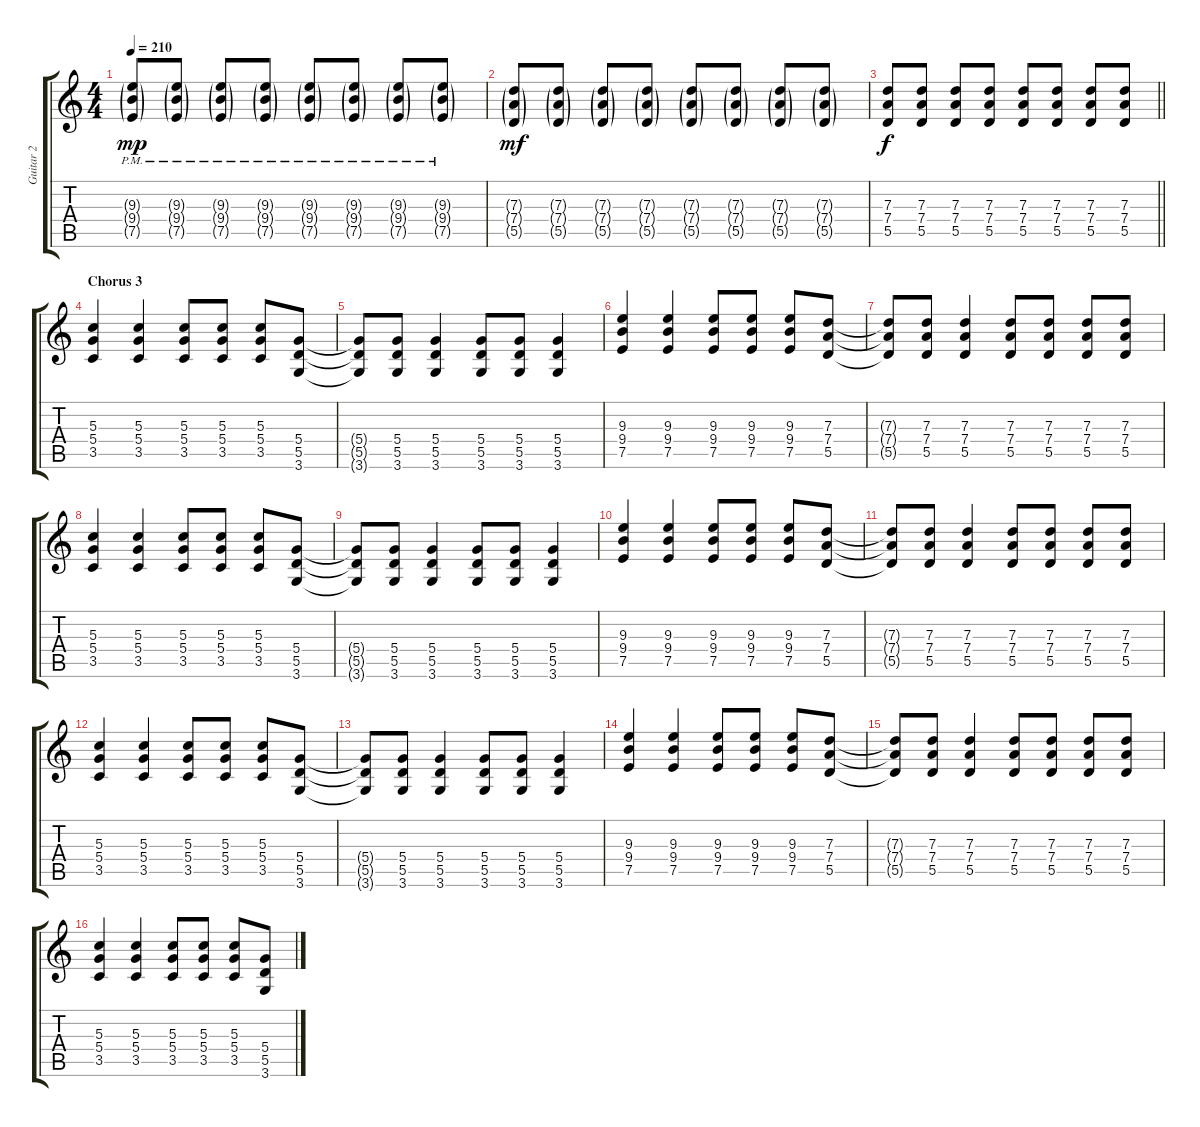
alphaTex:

\track ("Guitar 2" "Guitar 2") {instrument distortionguitar}
\staff {score tabs}
\tuning (E4 B3 G3 D3 A2 E2) {hide}
\ts (4 4)
\tempo 210
\clef g2
\ks c
(9.3{g pm} 9.4{g pm} 7.5{g pm}).8{dy mp} (9.3{g pm} 9.4{g pm} 7.5{g pm}).8 (9.3{g pm} 9.4{g pm} 7.5{g pm}).8 (9.3{g pm} 9.4{g pm} 7.5{g pm}).8 (9.3{g pm} 9.4{g pm} 7.5{g pm}).8 (9.3{g pm} 9.4{g pm} 7.5{g pm}).8 (9.3{g pm} 9.4{g pm} 7.5{g pm}).8 (9.3{g pm} 9.4{g pm} 7.5{g pm}).8 |
(7.3{g} 7.4{g} 5.5{g}).8{dy mf} (7.3{g} 7.4{g} 5.5{g}).8 (7.3{g} 7.4{g} 5.5{g}).8 (7.3{g} 7.4{g} 5.5{g}).8 (7.3{g} 7.4{g} 5.5{g}).8 (7.3{g} 7.4{g} 5.5{g}).8 (7.3{g} 7.4{g} 5.5{g}).8 (7.3{g} 7.4{g} 5.5{g}).8 |
\barLineRight lightlight
(7.3 7.4 5.5).8{dy f} (7.3 7.4 5.5).8 (7.3 7.4 5.5).8 (7.3 7.4 5.5).8 (7.3 7.4 5.5).8 (7.3 7.4 5.5).8 (7.3 7.4 5.5).8 (7.3 7.4 5.5).8 |
\section ("" "Chorus 3")
(5.3 5.4 3.5).4 (5.3 5.4 3.5).4 (5.3 5.4 3.5).8 (5.3 5.4 3.5).8 (5.3 5.4 3.5).8 (5.4 5.5 3.6).8 |
(5.4{t} 5.5{t} 3.6{t}).8 (5.4 5.5 3.6).8 (5.4 5.5 3.6).4 (5.4 5.5 3.6).8 (5.4 5.5 3.6).8 (5.4 5.5 3.6).4 |
(9.3 9.4 7.5).4 (9.3 9.4 7.5).4 (9.3 9.4 7.5).8 (9.3 9.4 7.5).8 (9.3 9.4 7.5).8 (7.3 7.4 5.5).8 |
(7.3{t} 7.4{t} 5.5{t}).8 (7.3 7.4 5.5).8 (7.3 7.4 5.5).4 (7.3 7.4 5.5).8 (7.3 7.4 5.5).8 (7.3 7.4 5.5).8 (7.3 7.4 5.5).8 |
(5.3 5.4 3.5).4 (5.3 5.4 3.5).4 (5.3 5.4 3.5).8 (5.3 5.4 3.5).8 (5.3 5.4 3.5).8 (5.4 5.5 3.6).8 |
(5.4{t} 5.5{t} 3.6{t}).8 (5.4 5.5 3.6).8 (5.4 5.5 3.6).4 (5.4 5.5 3.6).8 (5.4 5.5 3.6).8 (5.4 5.5 3.6).4 |
(9.3 9.4 7.5).4 (9.3 9.4 7.5).4 (9.3 9.4 7.5).8 (9.3 9.4 7.5).8 (9.3 9.4 7.5).8 (7.3 7.4 5.5).8 |
(7.3{t} 7.4{t} 5.5{t}).8 (7.3 7.4 5.5).8 (7.3 7.4 5.5).4 (7.3 7.4 5.5).8 (7.3 7.4 5.5).8 (7.3 7.4 5.5).8 (7.3 7.4 5.5).8 |
(5.3 5.4 3.5).4 (5.3 5.4 3.5).4 (5.3 5.4 3.5).8 (5.3 5.4 3.5).8 (5.3 5.4 3.5).8 (5.4 5.5 3.6).8 |
(5.4{t} 5.5{t} 3.6{t}).8 (5.4 5.5 3.6).8 (5.4 5.5 3.6).4 (5.4 5.5 3.6).8 (5.4 5.5 3.6).8 (5.4 5.5 3.6).4 |
(9.3 9.4 7.5).4 (9.3 9.4 7.5).4 (9.3 9.4 7.5).8 (9.3 9.4 7.5).8 (9.3 9.4 7.5).8 (7.3 7.4 5.5).8 |
(7.3{t} 7.4{t} 5.5{t}).8 (7.3 7.4 5.5).8 (7.3 7.4 5.5).4 (7.3 7.4 5.5).8 (7.3 7.4 5.5).8 (7.3 7.4 5.5).8 (7.3 7.4 5.5).8 |
(5.3 5.4 3.5).4 (5.3 5.4 3.5).4 (5.3 5.4 3.5).8 (5.3 5.4 3.5).8 (5.3 5.4 3.5).8 (5.4 5.5 3.6).8
